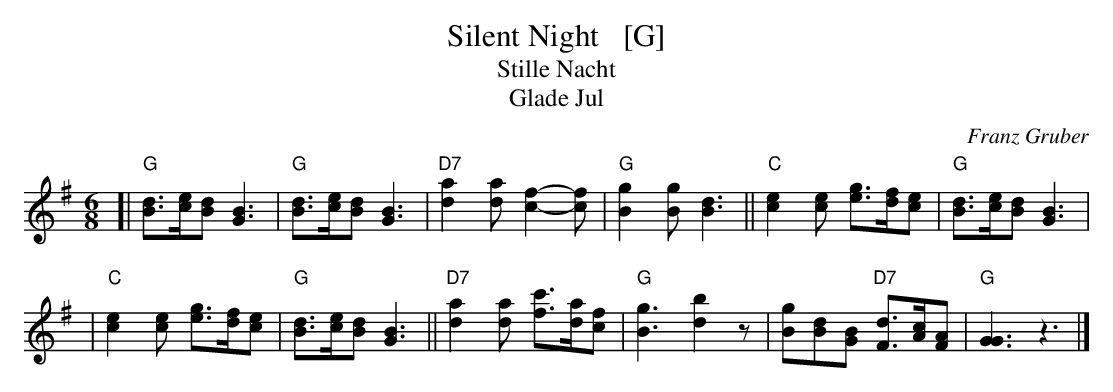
X:1
T: Silent Night   [G]
T: Stille Nacht
T: Glade Jul
C: Franz Gruber
M: 6/8
L: 1/8
K: G
[| "G"[dB]>[ec][dB] [B3G3] | "G"[dB]>[ec][dB] [B3G3] \
| "D7"[a2d2][ad] [f2-c2-][fc] | "G"[g2B2][gB] [d3B3] \
|| "C"[e2c2][ec] [ge]>[fd][ec] | "G"[dB]>[ec][dB] [B3G3] |
|  "C"[e2c2][ec] [ge]>[fd][ec] | "G"[dB]>[ec][dB] [B3G3] \
|| "D7"[a2d2][ad] [c'f]>[ad][fc] | "G"[g3B3] [b2d2]z \
| [gB2][dB][BG] "D7"[dF]>[cA][AF] | "G"[G3G3] z3 |]
